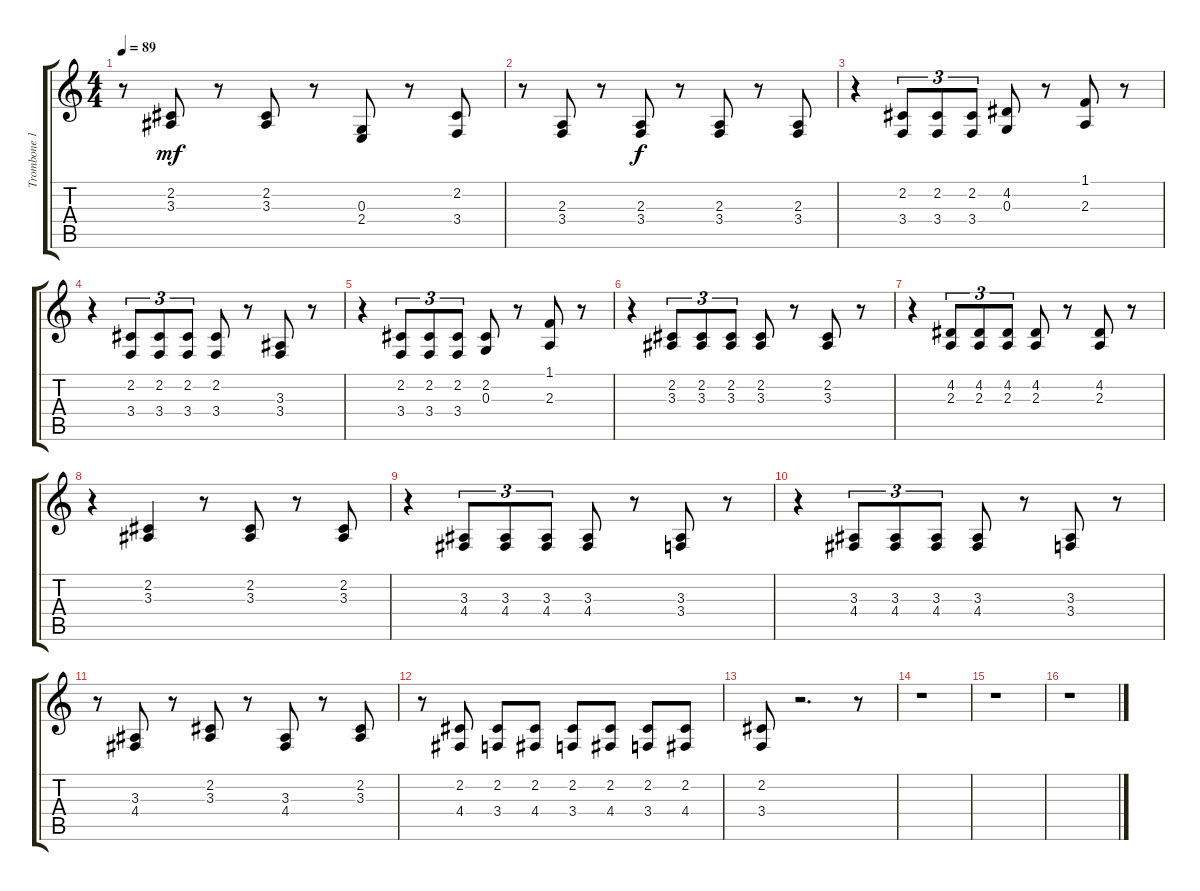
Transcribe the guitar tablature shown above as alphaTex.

\track ("Trombone 1" "Trombone 1") {instrument trombone}
\staff {score tabs}
\tuning (E4 B3 G3 D3 A2 E2) {hide}
\ts (4 4)
\tempo 89
\clef g2
\ks c
r.8{dy mf} (2.2 3.3).8 r.8 (2.2 3.3).8 r.8 (0.3 2.4).8 r.8 (2.2 3.4).8 |
r.8 (2.3 3.4).8 r.8 (2.3 3.4).8{dy f} r.8 (2.3 3.4).8 r.8 (2.3 3.4).8 |
r.4 (2.2 3.4).8{tu (3 2)} (2.2 3.4).8{tu (3 2)} (2.2 3.4).8{tu (3 2)} (4.2 0.3).8 r.8 (1.1 2.3).8 r.8 |
r.4 (2.2 3.4).8{tu (3 2)} (2.2 3.4).8{tu (3 2)} (2.2 3.4).8{tu (3 2)} (2.2 3.4).8 r.8 (3.3 3.4).8 r.8 |
r.4 (2.2 3.4).8{tu (3 2)} (2.2 3.4).8{tu (3 2)} (2.2 3.4).8{tu (3 2)} (2.2 0.3).8 r.8 (1.1 2.3).8 r.8 |
r.4 (2.2 3.3).8{tu (3 2)} (2.2 3.3).8{tu (3 2)} (2.2 3.3).8{tu (3 2)} (2.2 3.3).8 r.8 (2.2 3.3).8 r.8 |
r.4 (4.2 2.3).8{tu (3 2)} (4.2 2.3).8{tu (3 2)} (4.2 2.3).8{tu (3 2)} (4.2 2.3).8 r.8 (4.2 2.3).8 r.8 |
r.4 (2.2 3.3).4 r.8 (2.2 3.3).8 r.8 (2.2 3.3).8 |
r.4 (3.3 4.4).8{tu (3 2)} (3.3 4.4).8{tu (3 2)} (3.3 4.4).8{tu (3 2)} (3.3 4.4).8 r.8 (3.3 3.4).8 r.8 |
r.4 (3.3 4.4).8{tu (3 2)} (3.3 4.4).8{tu (3 2)} (3.3 4.4).8{tu (3 2)} (3.3 4.4).8 r.8 (3.3 3.4).8 r.8 |
r.8 (3.3 4.4).8 r.8 (2.2 3.3).8 r.8 (3.3 4.4).8 r.8 (2.2 3.3).8 |
r.8 (2.2 4.4).8 (2.2 3.4).8 (2.2 4.4).8 (2.2 3.4).8 (2.2 4.4).8 (2.2 3.4).8 (2.2 4.4).8 |
(2.2 3.4).8 r.2{d} r.8 |
r.1 |
r.1 |
r.1
